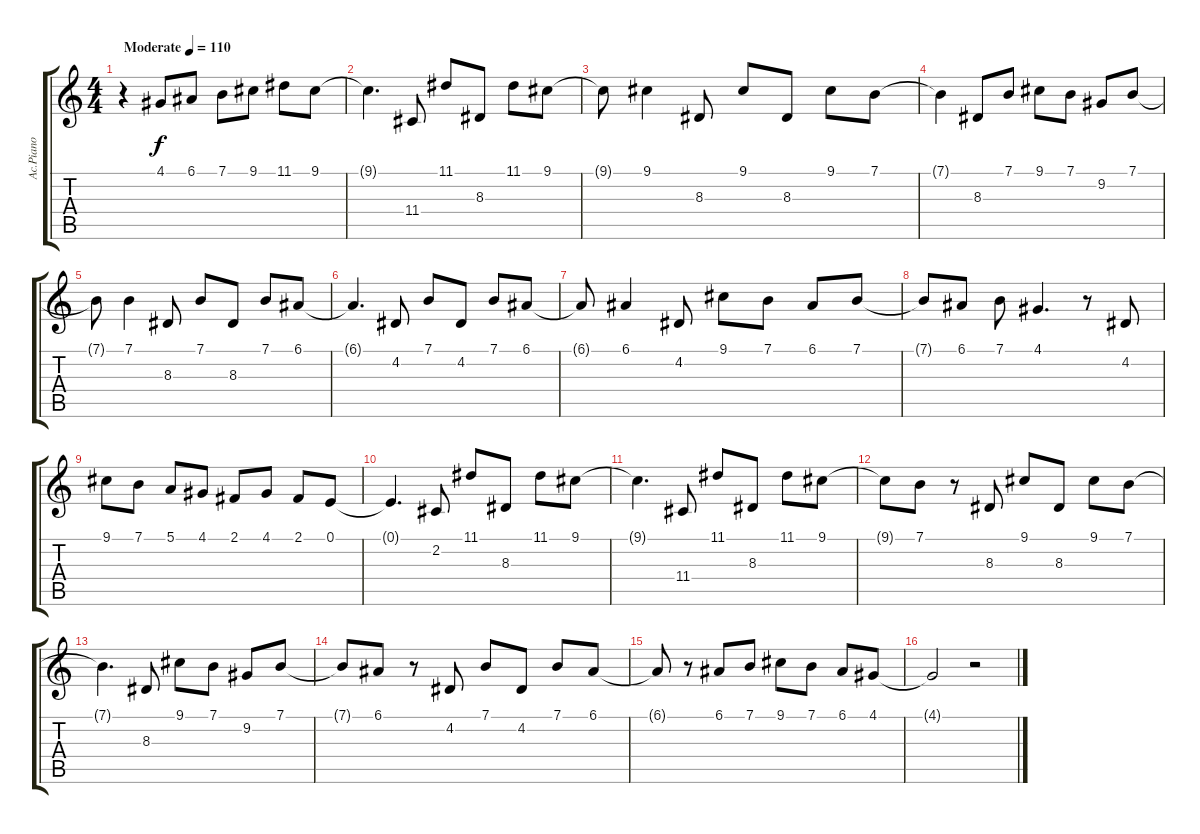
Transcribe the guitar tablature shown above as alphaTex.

\track ("Ac.Piano" "Ac.Piano") {instrument acousticgrandpiano}
\staff {score tabs}
\tuning (E4 B3 G3 D3 A2 E2) {hide}
\ts (4 4)
\tempo (110 "Moderate")
\clef g2
\ks c
r.4{dy f instrument acousticgrandpiano} 4.1.8{volume 13 balance 8} 6.1.8 7.1.8 9.1.8 11.1.8 9.1.8 |
9.1{t}.4{d} 11.4.8 11.1.8 8.3.8 11.1.8 9.1.8 |
9.1{t}.8 9.1.4 8.3.8 9.1.8 8.3.8 9.1.8 7.1.8 |
7.1{t}.4 8.3.8 7.1.8 9.1.8 7.1.8 9.2.8 7.1.8 |
7.1{t}.8 7.1.4 8.3.8 7.1.8 8.3.8 7.1.8 6.1.8 |
6.1{t}.4{d} 4.2.8 7.1.8 4.2.8 7.1.8 6.1.8 |
6.1{t}.8 6.1.4 4.2.8 9.1.8 7.1.8 6.1.8 7.1.8 |
7.1{t}.8 6.1.8 7.1.8 4.1.4{d} r.8 4.2.8 |
9.1.8 7.1.8 5.1.8 4.1.8 2.1.8 4.1.8 2.1.8 0.1.8 |
0.1{t}.4{d} 2.2.8 11.1.8 8.3.8 11.1.8 9.1.8 |
9.1{t}.4{d} 11.4.8 11.1.8 8.3.8 11.1.8 9.1.8 |
9.1{t}.8 7.1.8 r.8 8.3.8 9.1.8 8.3.8 9.1.8 7.1.8 |
7.1{t}.4{d} 8.3.8 9.1.8 7.1.8 9.2.8 7.1.8 |
7.1{t}.8 6.1.8 r.8 4.2.8 7.1.8 4.2.8 7.1.8 6.1.8 |
6.1{t}.8 r.8 6.1.8 7.1.8 9.1.8 7.1.8 6.1.8 4.1.8 |
4.1{t}.2 r.2
